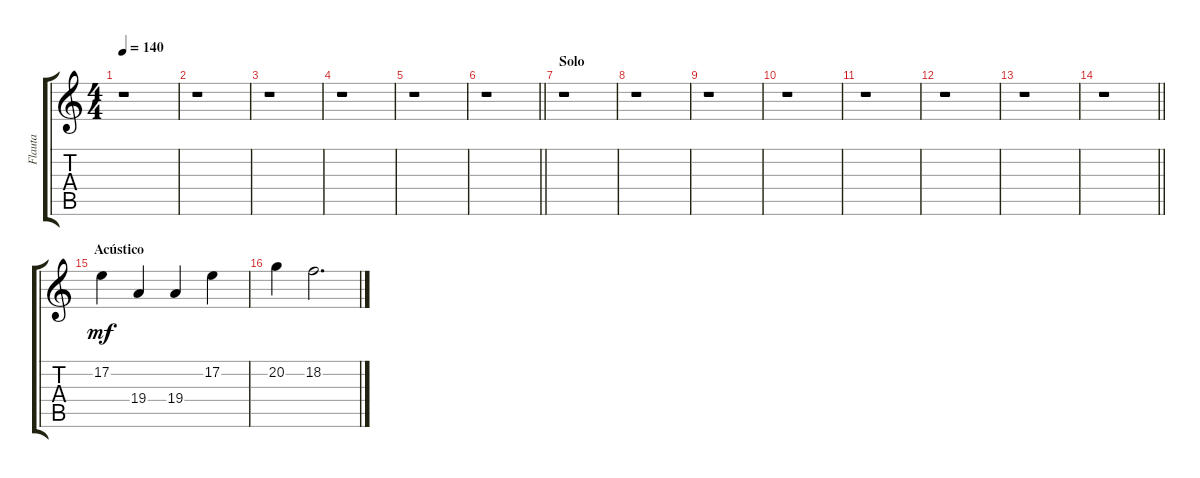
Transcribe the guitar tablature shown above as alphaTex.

\track ("Flauta" "Flauta") {instrument piccolo}
\staff {score tabs}
\tuning (E4 B3 G3 D3 A2 E2) {hide}
\ts (4 4)
\tempo 140
\clef g2
\ks c
r.1{dy mf} |
r.1 |
r.1 |
r.1 |
r.1 |
\barLineRight lightlight
r.1 |
\section ("" "Solo")
r.1 |
r.1 |
r.1 |
r.1 |
r.1 |
r.1 |
r.1 |
\barLineRight lightlight
r.1 |
\section ("" "Acústico")
17.2.4 19.4.4 19.4.4 17.2.4 |
20.2.4 18.2.2{d}
